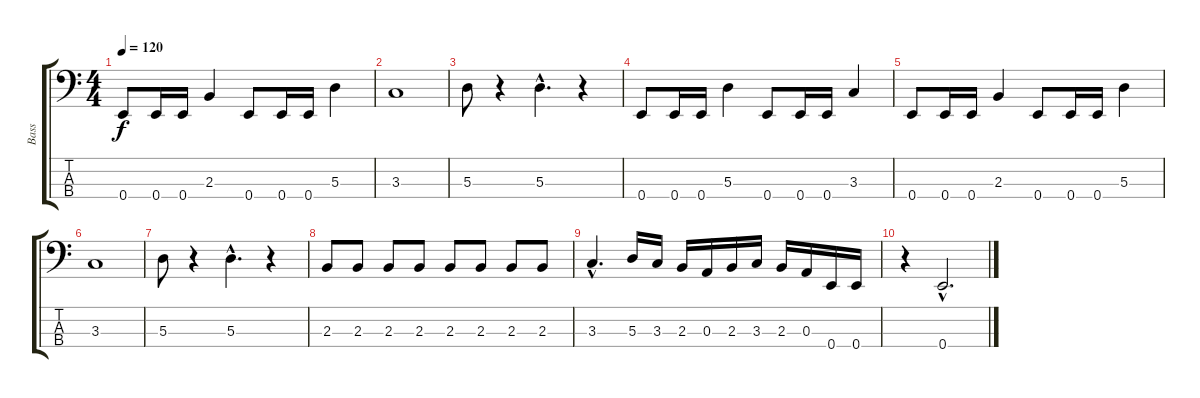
\track ("Bass" "Bass") {instrument electricbasspick}
\staff {score tabs}
\tuning (G2 D2 A1 E1) {hide}
\ts (4 4)
\tempo 120
\clef f4
\ks c
0.4.8{dy f} 0.4.16 0.4.16 2.3.4 0.4.8 0.4.16 0.4.16 5.3.4 |
3.3.1 |
5.3.8 r.4 5.3{hac}.4{d} r.4 |
0.4.8 0.4.16 0.4.16 5.3.4 0.4.8 0.4.16 0.4.16 3.3.4 |
0.4.8 0.4.16 0.4.16 2.3.4 0.4.8 0.4.16 0.4.16 5.3.4 |
3.3.1 |
5.3.8 r.4 5.3{hac}.4{d} r.4 |
2.3.8 2.3.8 2.3.8 2.3.8 2.3.8 2.3.8 2.3.8 2.3.8 |
3.3{hac}.4{d} 5.3.16 3.3.16 2.3.16 0.3.16 2.3.16 3.3.16 2.3.16 0.3.16 0.4.16 0.4.16 |
r.4 0.4{hac}.2{d}
